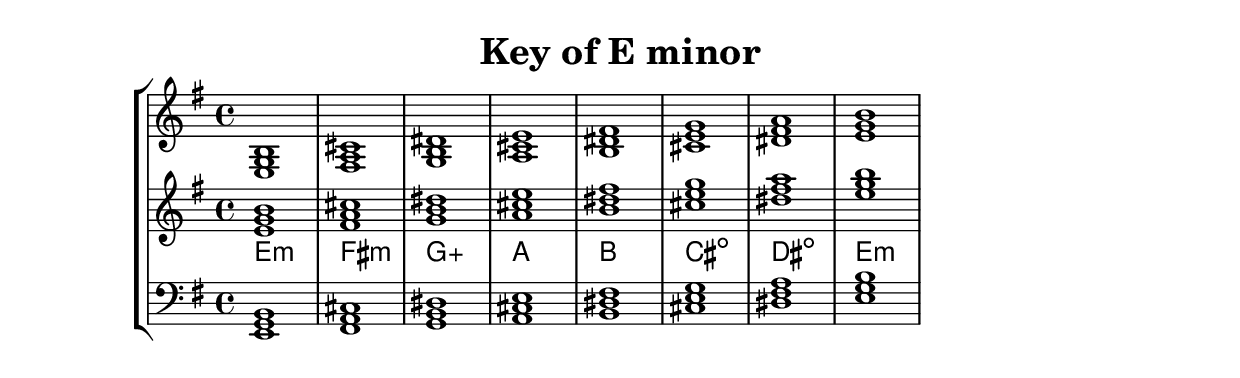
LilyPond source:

% Copyright 2013 Talos Thoren

%    This file is part of the Chord Tools project.
%
%    Chord Tools is free software: you can redistribute it and/or modify
%    it under the terms of the GNU General Public License as published by
%    the Free Software Foundation, either version 3 of the License, or
%    (at your option) any later version.
%
%    Chord Tools is distributed in the hope that it will be useful,
%    but WITHOUT ANY WARRANTY; without even the implied warranty of
%    MERCHANTABILITY or FITNESS FOR A PARTICULAR PURPOSE.  See the
%    GNU General Public License for more details.
%
%    You should have received a copy of the GNU General Public License
%    along with Chord Tools.  If not, see <http://www.gnu.org/licenses/>.

% Description: Chord tool for the key of E minor
% Author: Talos Thoren
% Date: January 24, 2013

\version "2.16.1"

\header
{
  title = "Key of E minor"
}

% Defining variables
% The Key of E minor has one sharp:
% F-Sharp
e_min_triads = { \key e \minor <e g b>1  <fis a cis> <g b dis> <a cis e> <b dis fis> <cis e g> <dis fis a> <e g b> }
e_min_triadNames = \new ChordNames { \e_min_triads }

% Some Chord Tools can use alternate starting
% octaves to facilitate ease of study
alt_treb_chordTool = \new Staff \relative c'
{
  <<
    \e_min_triads
    \e_min_triadNames
  >>
}

% Main variable
chordTool = \new StaffGroup
{
  <<
    \new Staff
    {
      \relative c
      << 
	\e_min_triads 
	%\e_min_triadNames 
      >>
    }

    \alt_treb_chordTool

    \new Staff \relative c,
    {
      \clef bass
      <<
	\e_min_triads
      >>
    }
  >>
}

\score
{
  \chordTool
}

